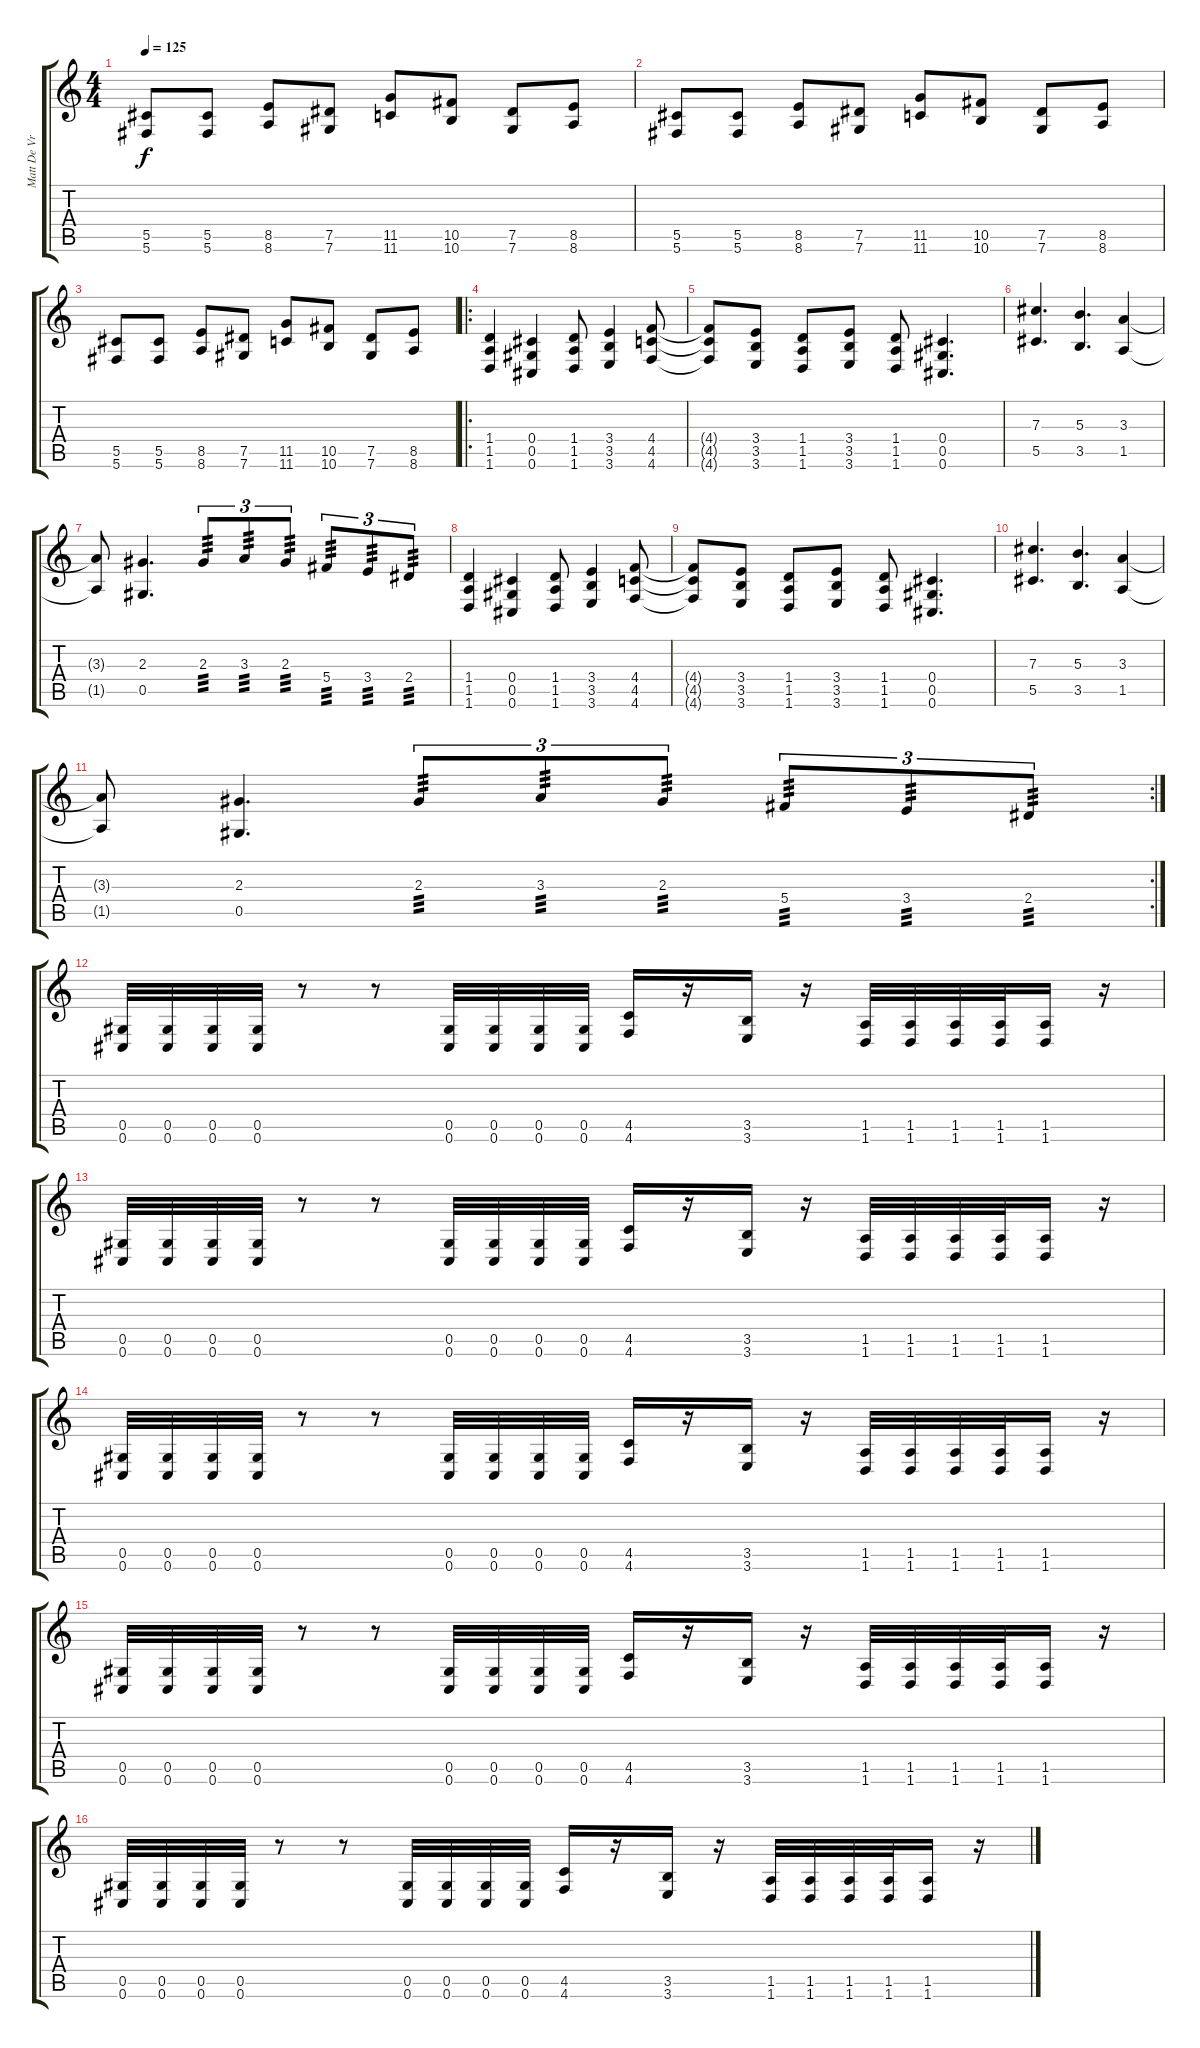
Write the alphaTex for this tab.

\track ("Matt De Vries" "Matt De Vr") {instrument distortionguitar}
\staff {score tabs}
\tuning (Eb4 Bb3 Gb3 Db3 Ab2 Db2) {hide}
\ts (4 4)
\tempo 125
\clef g2
\ks c
(5.5 5.6).8{dy f} (5.5 5.6).8 (8.5 8.6).8 (7.5 7.6).8 (11.5 11.6).8 (10.5 10.6).8 (7.5 7.6).8 (8.5 8.6).8 |
(5.5 5.6).8 (5.5 5.6).8 (8.5 8.6).8 (7.5 7.6).8 (11.5 11.6).8 (10.5 10.6).8 (7.5 7.6).8 (8.5 8.6).8 |
(5.5 5.6).8 (5.5 5.6).8 (8.5 8.6).8 (7.5 7.6).8 (11.5 11.6).8 (10.5 10.6).8 (7.5 7.6).8 (8.5 8.6).8 |
\ro
(1.4 1.5 1.6).4 (0.4 0.5 0.6).4 (1.4 1.5 1.6).8 (3.4 3.5 3.6).4 (4.4 4.5 4.6).8 |
(4.4{t} 4.5{t} 4.6{t}).8 (3.4 3.5 3.6).8 (1.4 1.5 1.6).8 (3.4 3.5 3.6).8 (1.4 1.5 1.6).8 (0.4 0.5 0.6).4{d} |
(7.3 5.5).4{d} (5.3 3.5).4{d} (3.3 1.5).4 |
(3.3{t} 1.5{t}).8 (2.3 0.5).4{d} 2.3.8{tu (3 2) tp 3} 3.3.8{tu (3 2) tp 3} 2.3.8{tu (3 2) tp 3} 5.4.8{tu (3 2) tp 3} 3.4.8{tu (3 2) tp 3} 2.4.8{tu (3 2) tp 3} |
(1.4 1.5 1.6).4 (0.4 0.5 0.6).4 (1.4 1.5 1.6).8 (3.4 3.5 3.6).4 (4.4 4.5 4.6).8 |
(4.4{t} 4.5{t} 4.6{t}).8 (3.4 3.5 3.6).8 (1.4 1.5 1.6).8 (3.4 3.5 3.6).8 (1.4 1.5 1.6).8 (0.4 0.5 0.6).4{d} |
(7.3 5.5).4{d} (5.3 3.5).4{d} (3.3 1.5).4 |
\rc 2
(3.3{t} 1.5{t}).8 (2.3 0.5).4{d} 2.3.8{tu (3 2) tp 3} 3.3.8{tu (3 2) tp 3} 2.3.8{tu (3 2) tp 3} 5.4.8{tu (3 2) tp 3} 3.4.8{tu (3 2) tp 3} 2.4.8{tu (3 2) tp 3} |
(0.5 0.6).32 (0.5 0.6).32 (0.5 0.6).32 (0.5 0.6).32 r.8 r.8 (0.5 0.6).32 (0.5 0.6).32 (0.5 0.6).32 (0.5 0.6).32 (4.5 4.6).16 r.16 (3.5 3.6).16 r.16 (1.5 1.6).32 (1.5 1.6).32 (1.5 1.6).32 (1.5 1.6).32 (1.5 1.6).16 r.16 |
(0.5 0.6).32 (0.5 0.6).32 (0.5 0.6).32 (0.5 0.6).32 r.8 r.8 (0.5 0.6).32 (0.5 0.6).32 (0.5 0.6).32 (0.5 0.6).32 (4.5 4.6).16 r.16 (3.5 3.6).16 r.16 (1.5 1.6).32 (1.5 1.6).32 (1.5 1.6).32 (1.5 1.6).32 (1.5 1.6).16 r.16 |
(0.5 0.6).32 (0.5 0.6).32 (0.5 0.6).32 (0.5 0.6).32 r.8 r.8 (0.5 0.6).32 (0.5 0.6).32 (0.5 0.6).32 (0.5 0.6).32 (4.5 4.6).16 r.16 (3.5 3.6).16 r.16 (1.5 1.6).32 (1.5 1.6).32 (1.5 1.6).32 (1.5 1.6).32 (1.5 1.6).16 r.16 |
(0.5 0.6).32 (0.5 0.6).32 (0.5 0.6).32 (0.5 0.6).32 r.8 r.8 (0.5 0.6).32 (0.5 0.6).32 (0.5 0.6).32 (0.5 0.6).32 (4.5 4.6).16 r.16 (3.5 3.6).16 r.16 (1.5 1.6).32 (1.5 1.6).32 (1.5 1.6).32 (1.5 1.6).32 (1.5 1.6).16 r.16 |
(0.5 0.6).32 (0.5 0.6).32 (0.5 0.6).32 (0.5 0.6).32 r.8 r.8 (0.5 0.6).32 (0.5 0.6).32 (0.5 0.6).32 (0.5 0.6).32 (4.5 4.6).16 r.16 (3.5 3.6).16 r.16 (1.5 1.6).32 (1.5 1.6).32 (1.5 1.6).32 (1.5 1.6).32 (1.5 1.6).16 r.16
